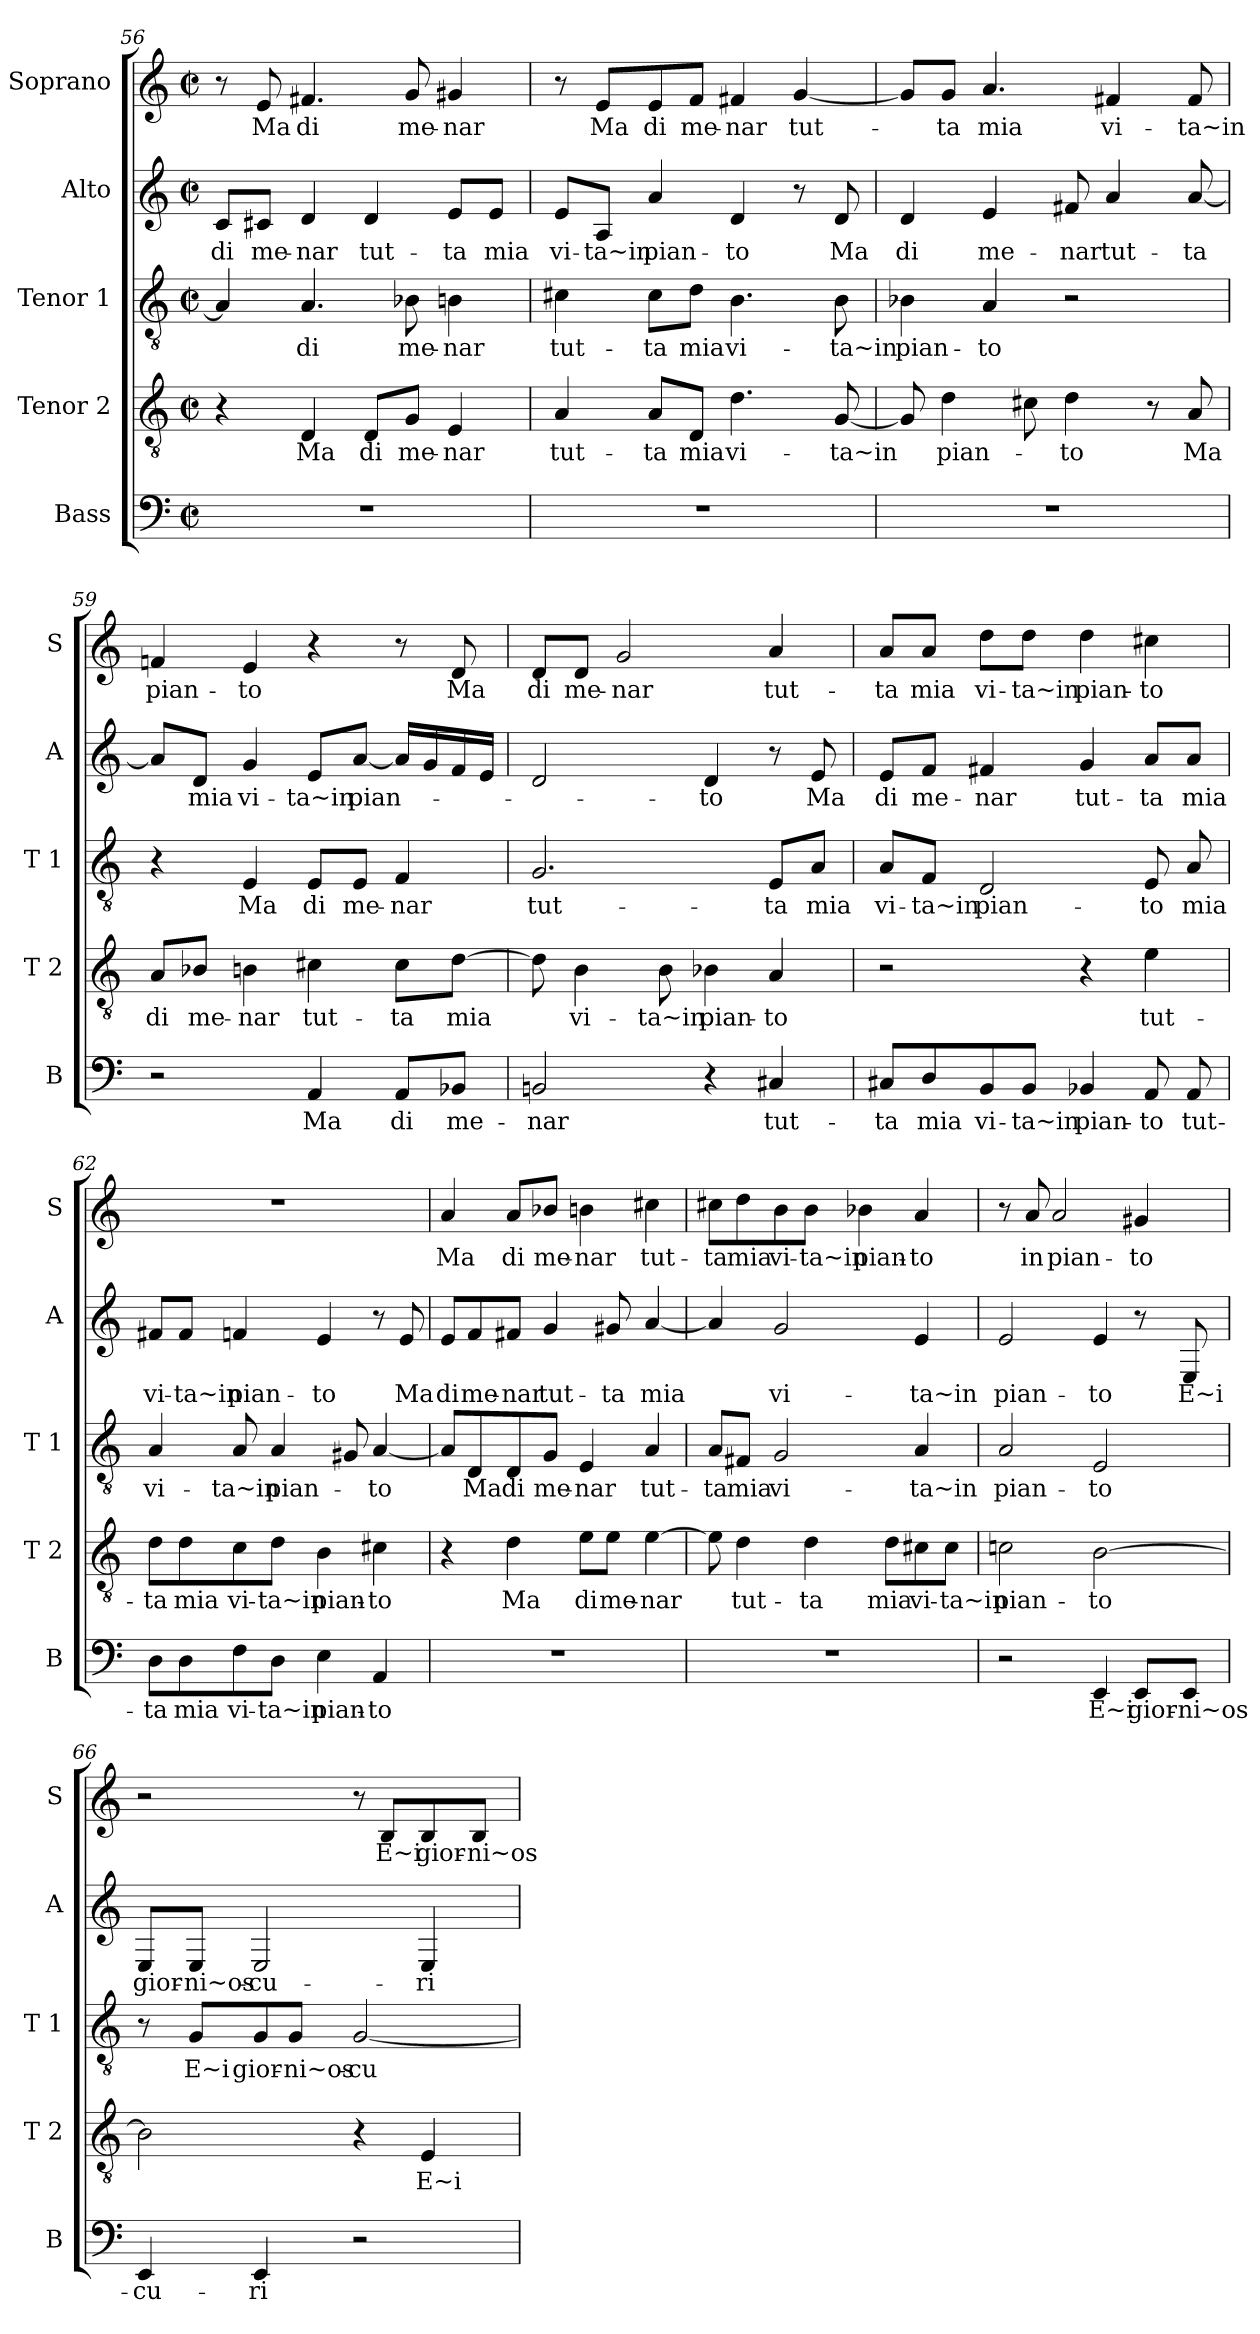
**kern	**text	**kern	**text	**kern	**text	**kern	**text	**kern	**text
*part5	*part5	*part4	*part4	*part3	*part3	*part2	*part2	*part1	*part1
*staff5	*staff5	*staff4	*staff4	*staff3	*staff3	*staff2	*staff2	*staff1	*staff1
*I"Bass	*	*I"Tenor 2	*	*I"Tenor 1	*	*I"Alto	*	*I"Soprano	*
*I'B	*	*I'T 2	*	*I'T 1	*	*I'A	*	*I'S	*
*clefF4	*	*clefGv2	*	*clefGv2	*	*clefG2	*	*clefG2	*
*k[]	*	*k[]	*	*k[]	*	*k[]	*	*k[]	*
*C:	*	*C:	*	*C:	*	*C:	*	*C:	*
*M2/2	*	*M2/2	*	*M2/2	*	*M2/2	*	*M2/2	*
*met(c|)	*	*met(c|)	*	*met(c|)	*	*met(c|)	*	*met(c|)	*
=56	=56	=56	=56	=56	=56	=56	=56	=56	=56
1r	.	4r	.	4A/]	.	8c/L	di	8r	.
.	.	.	.	.	.	8c#X/J	me-	8e/	Ma
.	.	4D/	Ma	4.A/	di	4d/	-nar	4.f#X/	di
.	.	8D/L	di	.	.	4d/	tut-	.	.
.	.	8G/J	me-	8B-X\	me-	.	.	8g/	me-
.	.	4E/	-nar	4Bn\	-nar	8e/L	-ta	4g#X/	-nar
.	.	.	.	.	.	8e/J	mia	.	.
=57	=57	=57	=57	=57	=57	=57	=57	=57	=57
1r	.	4A/	tut-	4c#X\	tut-	8e/L	vi-	8r	.
.	.	.	.	.	.	8A/J	-ta~in	8e/L	Ma
.	.	8A/L	-ta	8c#\L	-ta	4a/	pian-	8e/	di
.	.	8D/J	mia	8d\J	mia	.	.	8f/J	me-
.	.	4.d\	vi-	4.B\	vi-	4d/	-to	4f#X/	-nar
.	.	.	.	.	.	8r	.	[4g/	tut-
.	.	[8G/	-ta~in	8B\	-ta~in	8d/	Ma	.	.
!!LO:PB:g=z
=58	=58	=58	=58	=58	=58	=58	=58	=58	=58
1r	.	8G/]	.	4B-X\	pian-	4d/	di	8g/L]	.
.	.	4d\	pian-	.	.	.	.	8g/J	-ta
.	.	.	.	4A/	-to	4e/	me-	4.a/	mia
.	.	8c#X\	.	.	.	.	.	.	.
.	.	4d\	-to	2r	.	8f#X/	-nar	.	.
.	.	.	.	.	.	4a/	tut-	4f#X/	vi-
.	.	8r	.	.	.	.	.	.	.
.	.	8A/	Ma	.	.	[8a/	-ta	8f#/	-ta~in
=59	=59	=59	=59	=59	=59	=59	=59	=59	=59
2r	.	8A/L	di	4r	.	8a/L]	.	4fn/	pian-
.	.	8B-X/J	me-	.	.	8d/J	mia	.	.
.	.	4Bn\	-nar	4E/	Ma	4g/	vi-	4e/	-to
4AA/	Ma	4c#X\	tut-	8E/L	di	8e/L	-ta~in	4r	.
.	.	.	.	8E/J	me-	[8a/J	pian-	.	.
8AA/L	di	8c#\L	-ta	4F/	-nar	16a/LL]	.	8r	.
.	.	.	.	.	.	16g/	.	.	.
8BB-X/J	me-	[8d\J	mia	.	.	16f/	.	8d/	Ma
.	.	.	.	.	.	16e/JJ	.	.	.
=60	=60	=60	=60	=60	=60	=60	=60	=60	=60
2BBn/	-nar	8d\]	.	2.G/	tut-	2d/	.	8d/L	di
.	.	4B\	vi-	.	.	.	.	8d/J	me-
.	.	.	.	.	.	.	.	2g/	-nar
.	.	8B\	-ta~in	.	.	.	.	.	.
4r	.	4B-X\	pian-	.	.	4d/	-to	.	.
4C#X/	tut-	4A/	-to	8E/L	-ta	8r	.	4a/	tut-
.	.	.	.	8A/J	mia	8e/	Ma	.	.
!!LO:LB:g=z
=61	=61	=61	=61	=61	=61	=61	=61	=61	=61
8C#X/L	-ta	2r	.	8A/L	vi-	8e/L	di	8a/L	-ta
8D/	mia	.	.	8F/J	-ta~in	8f/J	me-	8a/J	mia
8BB/	vi-	.	.	2D/	pian-	4f#X/	-nar	8dd\L	vi-
8BB/J	-ta~in	.	.	.	.	.	.	8dd\J	-ta~in
4BB-X/	pian-	4r	.	.	.	4g/	tut-	4dd\	pian-
8AA/	-to	4e\	tut-	8E/	-to	8a/L	-ta	4cc#X\	-to
8AA/	tut-	.	.	8A/	mia	8a/J	mia	.	.
=62	=62	=62	=62	=62	=62	=62	=62	=62	=62
8D\L	-ta	8d\L	-ta	4A/	vi-	8f#X/L	vi-	1r	.
8D\	mia	8d\	mia	.	.	8f#/J	-ta~in	.	.
8F\	vi-	8c\	vi-	8A/	-ta~in	4fn/	pian-	.	.
8D\J	-ta~in	8d\J	-ta~in	4A/	pian-	.	.	.	.
4E\	pian-	4B\	pian-	.	.	4e/	-to	.	.
.	.	.	.	8G#X/	.	.	.	.	.
4AA/	-to	4c#X\	-to	[4A/	-to	8r	.	.	.
.	.	.	.	.	.	8e/	Ma	.	.
=63	=63	=63	=63	=63	=63	=63	=63	=63	=63
1r	.	4r	.	8A/L]	.	8e/L	di	4a/	Ma
.	.	.	.	8D/	Ma	8f/	me-	.	.
.	.	4d\	Ma	8D/	di	8f#X/J	-nar	8a/L	di
.	.	.	.	8G/J	me-	4g/	tut-	8b-X/J	me-
.	.	8e\L	di	4E/	-nar	.	.	4bn\	-nar
.	.	8e\J	me-	.	.	8g#X/	-ta	.	.
.	.	[4e\	-nar	4A/	tut-	[4a/	mia	4cc#X\	tut-
!!LO:PB:g=z
=64	=64	=64	=64	=64	=64	=64	=64	=64	=64
1r	.	8e\]	.	8A/L	-ta	4a/]	.	8cc#X\L	-ta
.	.	4d\	tut-	8F#X/J	mia	.	.	8dd\	mia
.	.	.	.	2G/	vi-	2g/	vi-	8b\	vi-
.	.	4d\	-ta	.	.	.	.	8b\J	-ta~in
.	.	.	.	.	.	.	.	4b-X\	pian-
.	.	8d\L	mia	.	.	.	.	.	.
.	.	8c#X\	vi-	4A/	-ta~in	4e/	-ta~in	4a/	-to
.	.	8c#\J	-ta~in	.	.	.	.	.	.
=65	=65	=65	=65	=65	=65	=65	=65	=65	=65
2r	.	2cn\	pian-	2A/	pian-	2e/	pian-	8r	.
.	.	.	.	.	.	.	.	8a/	in
.	.	.	.	.	.	.	.	2a/	pian-
4EE/	E~i	[2B\	-to	2E/	-to	4e/	-to	.	.
8EE/L	gior-	.	.	.	.	8r	.	4g#X/	-to
8EE/J	-ni~os-	.	.	.	.	8E/	E~i	.	.
=66	=66	=66	=66	=66	=66	=66	=66	=66	=66
4EE/	-cu-	2B\]	.	8r	.	8E/L	gior-	2r	.
.	.	.	.	8G/L	E~i	8E/J	-ni~os-	.	.
4EE/	-ri	.	.	8G/	gior-	2E/	-cu-	.	.
.	.	.	.	8G/J	-ni~os-	.	.	.	.
2r	.	4r	.	[2G/	-cu-	.	.	8r	.
.	.	.	.	.	.	.	.	8B/L	E~i
.	.	4E/	E~i	.	.	4E/	-ri	8B/	gior-
.	.	.	.	.	.	.	.	8B/J	-ni~os-
=	=	=	=	=	=	=	=	=	=
*-	*-	*-	*-	*-	*-	*-	*-	*-	*-
